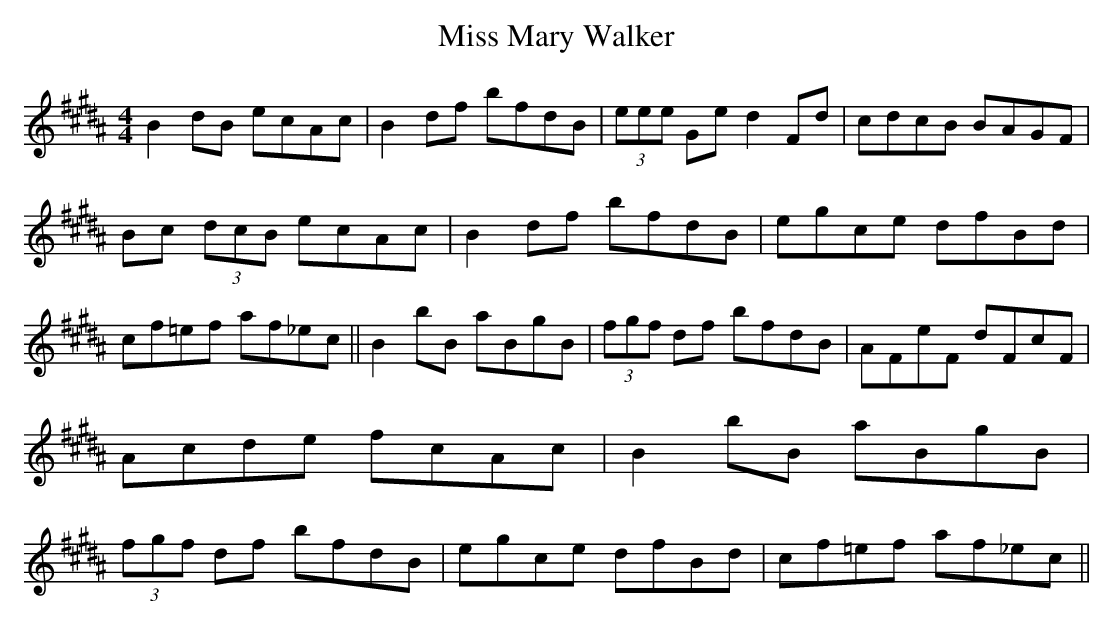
X:1
T:Miss Mary Walker
M:4/4
L:1/8
K:B
B2dB ecAc|B2df bfdB|(3eee Ge d2 Fd|cdcB BAGF|\
Bc (3dcB ecAc|B2df bfdB|egce dfBd|cf=ef af_ec||\
B2bB aBgB|(3fgf df bfdB|AFeF dFcF|Acde fcAc|\
B2bB aBgB|(3fgf df bfdB|egce dfBd|cf=ef af_ec||
